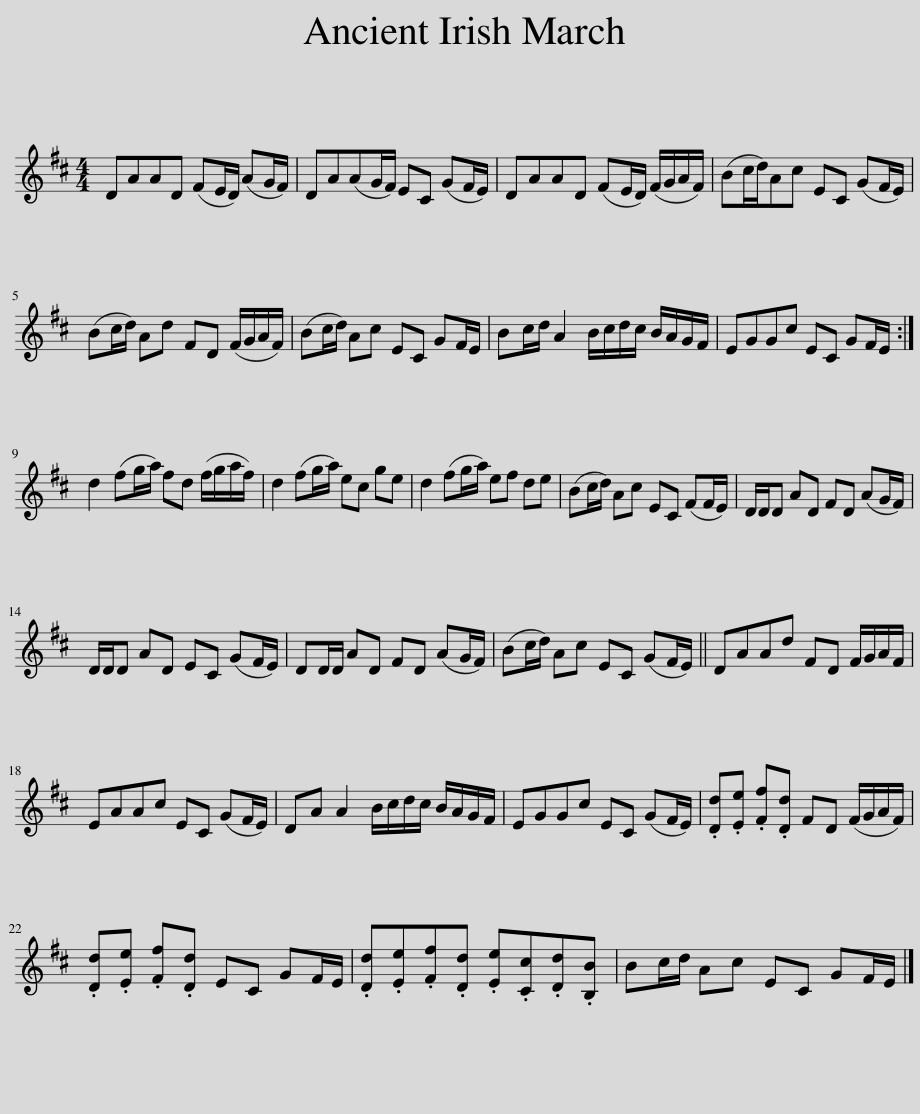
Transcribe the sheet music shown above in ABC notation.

X:1
L:1/8
M:4/4
I:linebreak $
K:D
V:1 treble
V:1
 DAAD (FE/D/) (AG/F/) | DA(AG/F/) EC (GF/E/) | DAAD (FE/D/) (F/G/A/F/) | (Bc/d/)Ac EC (GF/E/) |$ (Bc/d/) Ad FD (F/G/A/F/) | %5
 (Bc/d/) Ac EC GF/E/ | Bc/d/ A2 B/c/d/c/ B/A/G/F/ | EGGc EC GF/E/ :|$ d2 (fg/a/) fd (f/g/a/f/) | d2 (fg/a/) ec ge | %10
 d2 (fg/a/) ef de | (Bc/d/) Ac EC (FF/E/) | D/D/D AD FD (AG/F/) |$ D/D/D AD EC (GF/E/) | DD/D/ AD FD (AG/F/) | %15
 (Bc/d/) Ac EC (GF/E/) || DAAd FD F/G/A/F/ |$ EAAc EC (GF/E/) | DA A2 B/c/d/c/ B/A/G/F/ | EGGc EC (GF/E/) | %20
 .[Dd].[Ee] .[Ff].[Dd] FD (F/G/A/F/) |$ .[Dd].[Ee] .[Ff].[Dd] EC GF/E/ | .[Dd].[Ee].[Ff].[Dd] .[Ee].[Cc].[Dd].[B,B] | Bc/d/ Ac EC GF/E/ |] %24
